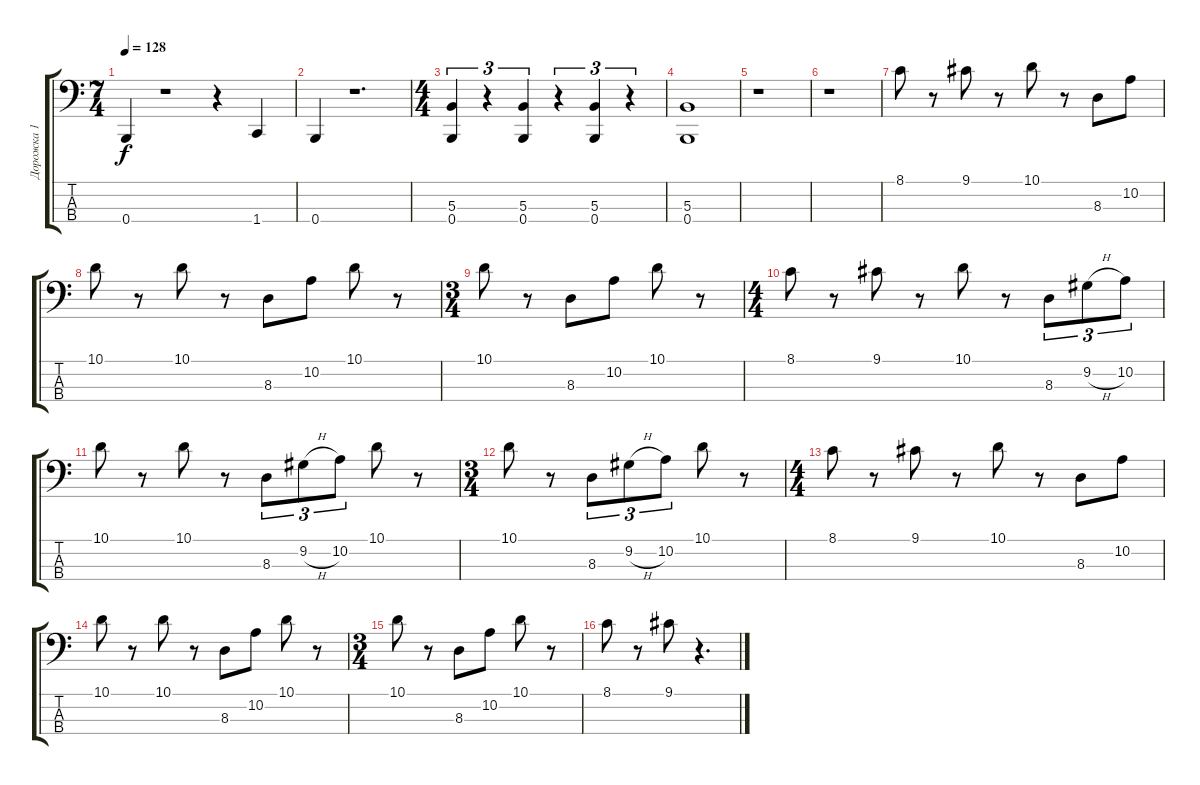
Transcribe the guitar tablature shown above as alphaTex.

\track ("Дорожка 1" "Дорожка 1") {instrument electricbasspick}
\staff {score tabs}
\tuning (E2 B1 Gb1 B0) {hide}
\ts (7 4)
\tempo 128
\clef f4
\ks c
0.4.4{dy f} r.1 r.4 1.4.4 |
0.4.4 r.1{d} |
\ts (4 4)
(5.3 0.4).4{tu (3 2)} r.4{tu (3 2)} (5.3 0.4).4{tu (3 2)} r.4{tu (3 2)} (5.3 0.4).4{tu (3 2)} r.4{tu (3 2)} |
(5.3 0.4).1 |
r.1 |
r.1 |
8.1.8 r.8 9.1.8 r.8 10.1.8 r.8 8.3.8 10.2.8 |
10.1.8 r.8 10.1.8 r.8 8.3.8 10.2.8 10.1.8 r.8 |
\ts (3 4)
10.1.8 r.8 8.3.8 10.2.8 10.1.8 r.8 |
\ts (4 4)
8.1.8 r.8 9.1.8 r.8 10.1.8 r.8 8.3.8{tu (3 2)} 9.2{h}.8{tu (3 2)} 10.2.8{tu (3 2)} |
10.1.8 r.8 10.1.8 r.8 8.3.8{tu (3 2)} 9.2{h}.8{tu (3 2)} 10.2.8{tu (3 2)} 10.1.8 r.8 |
\ts (3 4)
10.1.8 r.8 8.3.8{tu (3 2)} 9.2{h}.8{tu (3 2)} 10.2.8{tu (3 2)} 10.1.8 r.8 |
\ts (4 4)
8.1.8 r.8 9.1.8 r.8 10.1.8 r.8 8.3.8 10.2.8 |
10.1.8 r.8 10.1.8 r.8 8.3.8 10.2.8 10.1.8 r.8 |
\ts (3 4)
10.1.8 r.8 8.3.8 10.2.8 10.1.8 r.8 |
8.1.8 r.8 9.1.8 r.4{d}
